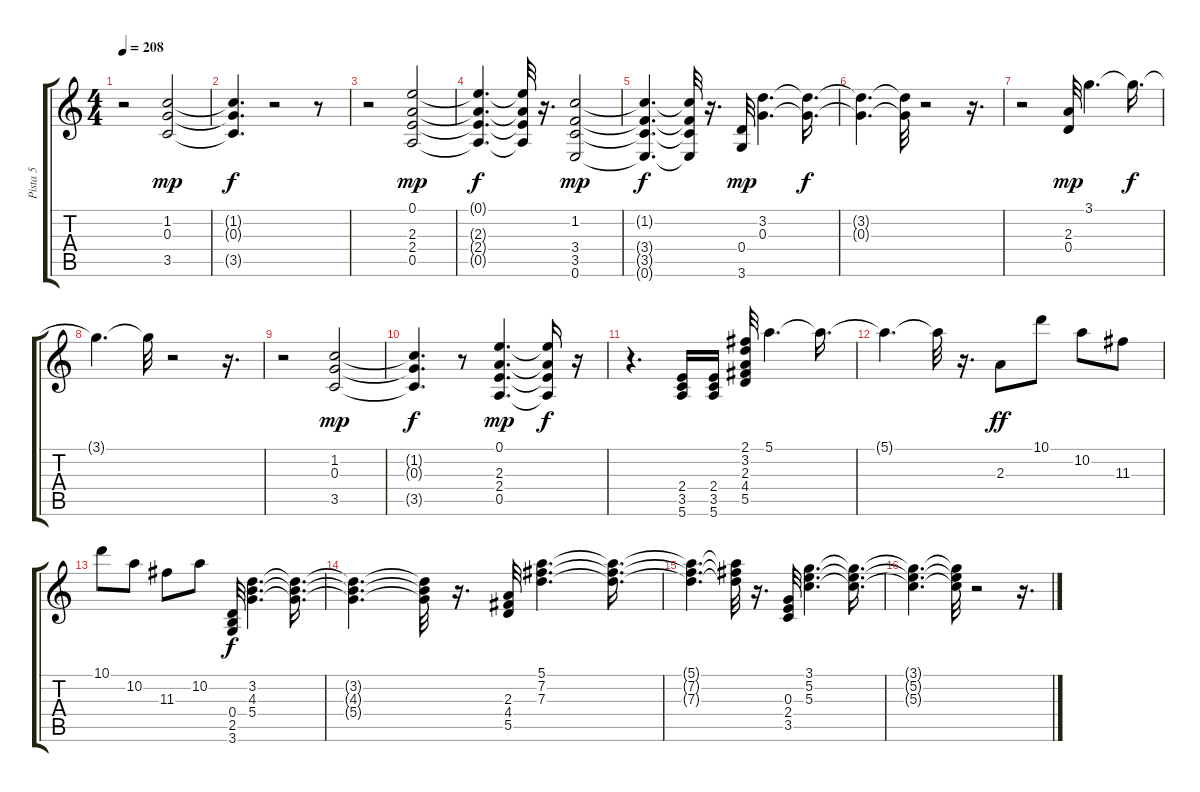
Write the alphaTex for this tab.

\track ("Pista 5" "Pista 5") {instrument distortionguitar}
\staff {score tabs}
\tuning (E4 B3 G3 D3 A2 E2) {hide}
\ts (4 4)
\tempo 208
\clef g2
\ks c
r.2{dy f} (1.2 0.3 3.5).2{dy mp} |
(1.2{t} 0.3{t} 3.5{t}).4{d dy f} r.2 r.8 |
r.2 (0.1 2.3 2.4 0.5).2{dy mp} |
(0.1{t} 2.3{t} 2.4{t} 0.5{t}).4{d dy f} (0.1{t} 2.3{t} 2.4{t} 0.5{t}).32 r.16{d} (1.2 3.4 3.5 0.6).2{dy mp} |
(1.2{t} 3.4{t} 3.5{t} 0.6{t}).4{d dy f} (1.2{t} 3.4{t} 3.5{t} 0.6{t}).32 r.16{d} (0.4 3.6).32{dy mp} (3.2 0.3).4{d} (3.2{t} 0.3{t}).16{d dy f} |
(3.2{t} 0.3{t}).4{d} (3.2{t} 0.3{t}).32 r.2 r.16{d} |
r.2 (2.3 0.4).32{dy mp} 3.1.4{d} 3.1{t}.16{d dy f} |
3.1{t}.4{d} 3.1{t}.32 r.2 r.16{d} |
r.2 (1.2 0.3 3.5).2{dy mp} |
(1.2{t} 0.3{t} 3.5{t}).4{d dy f} r.8 (0.1 2.3 2.4 0.5).4{d dy mp} (0.1{t} 2.3{t} 2.4{t} 0.5{t}).16{dy f} r.16 |
r.4{d} (2.4 3.5 5.6).16 (2.4 3.5 5.6).16 (2.1 3.2 2.3 4.4 5.5).32 5.1.4{d} 5.1{t}.16{d} |
5.1{t}.4{d} 5.1{t}.32 r.16{d} 2.3.8{dy ff} 10.1.8 10.2.8 11.3.8 |
10.1.8 10.2.8 11.3.8 10.2.8 (0.4 2.5 3.6).32{dy f} (3.2 4.3 5.4).4{d} (3.2{t} 4.3{t} 5.4{t}).16{d} |
(3.2{t} 4.3{t} 5.4{t}).4{d} (3.2{t} 4.3{t} 5.4{t}).32 r.16{d} (2.3 4.4 5.5).32 (5.1 7.2 7.3).4{d} (5.1{t} 7.2{t} 7.3{t}).16{d} |
(5.1{t} 7.2{t} 7.3{t}).4{d} (5.1{t} 7.2{t} 7.3{t}).32 r.16{d} (0.3 2.4 3.5).32 (3.1 5.2 5.3).4{d} (3.1{t} 5.2{t} 5.3{t}).16{d} |
(3.1{t} 5.2{t} 5.3{t}).4{d} (3.1{t} 5.2{t} 5.3{t}).32 r.2 r.16{d}
